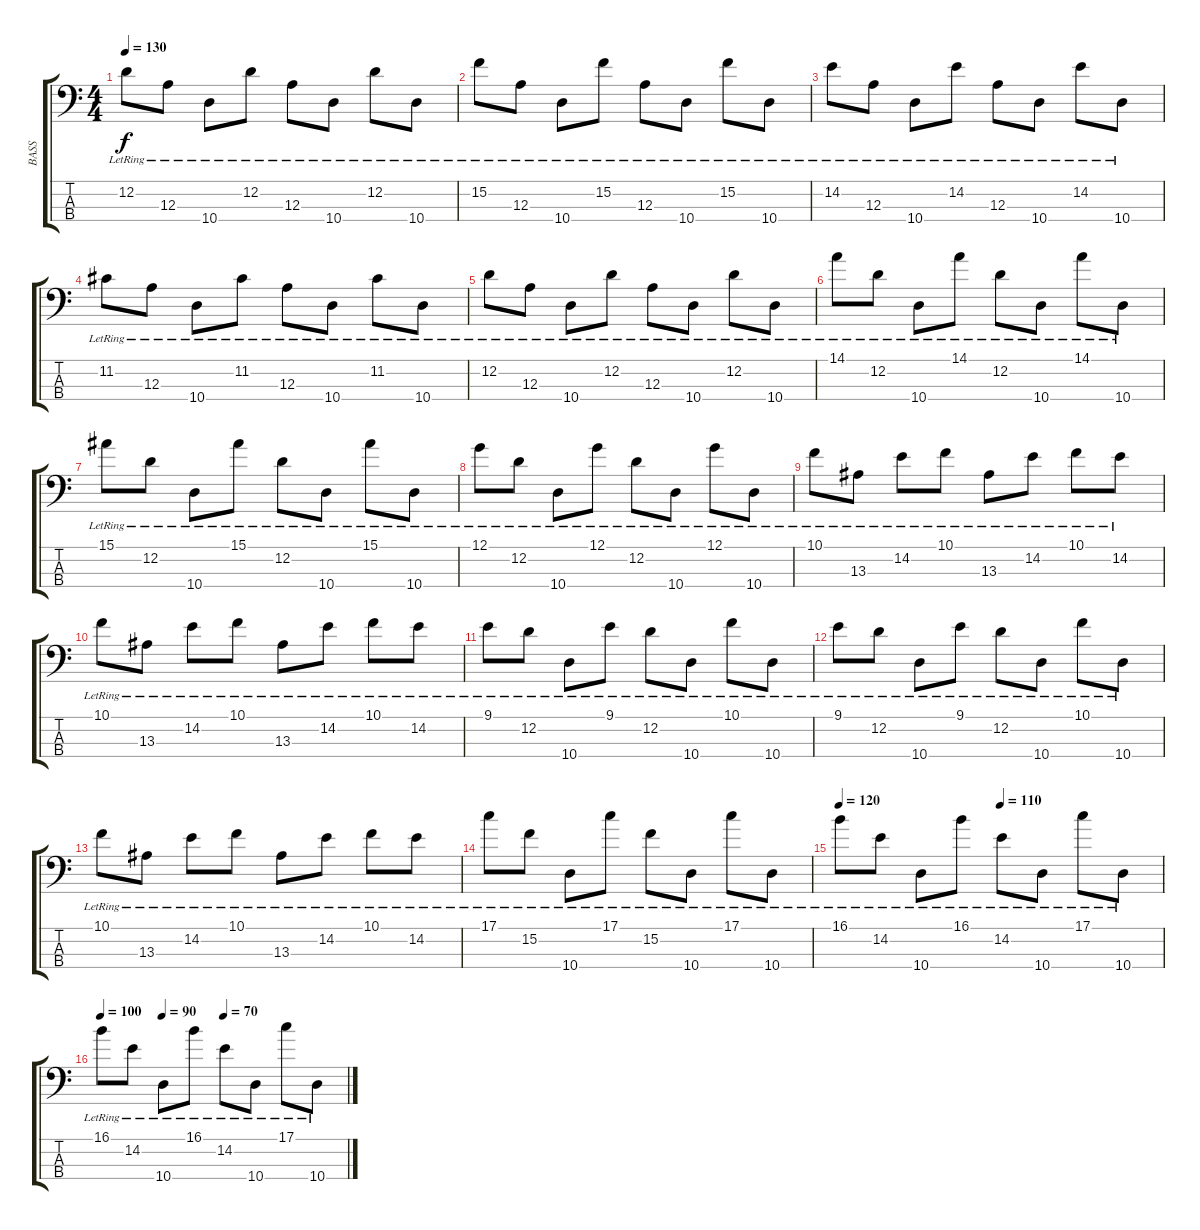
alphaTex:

\track ("BASS" "BASS") {instrument electricbassfinger}
\staff {score tabs}
\tuning (G2 D2 A1 E1) {hide}
\ts (4 4)
\tempo 130
\clef f4
\ks c
12.2{lr}.8{dy f} 12.3{lr}.8 10.4{lr}.8 12.2{lr}.8 12.3{lr}.8 10.4{lr}.8 12.2{lr}.8 10.4{lr}.8 |
15.2{lr}.8 12.3{lr}.8 10.4{lr}.8 15.2{lr}.8 12.3{lr}.8 10.4{lr}.8 15.2{lr}.8 10.4{lr}.8 |
14.2{lr}.8 12.3{lr}.8 10.4{lr}.8 14.2{lr}.8 12.3{lr}.8 10.4{lr}.8 14.2{lr}.8 10.4{lr}.8 |
11.2{lr}.8 12.3{lr}.8 10.4{lr}.8 11.2{lr}.8 12.3{lr}.8 10.4{lr}.8 11.2{lr}.8 10.4{lr}.8 |
12.2{lr}.8 12.3{lr}.8 10.4{lr}.8 12.2{lr}.8 12.3{lr}.8 10.4{lr}.8 12.2{lr}.8 10.4{lr}.8 |
14.1{lr}.8 12.2{lr}.8 10.4{lr}.8 14.1{lr}.8 12.2{lr}.8 10.4{lr}.8 14.1{lr}.8 10.4{lr}.8 |
15.1{lr}.8 12.2{lr}.8 10.4{lr}.8 15.1{lr}.8 12.2{lr}.8 10.4{lr}.8 15.1{lr}.8 10.4{lr}.8 |
12.1{lr}.8 12.2{lr}.8 10.4{lr}.8 12.1{lr}.8 12.2{lr}.8 10.4{lr}.8 12.1{lr}.8 10.4{lr}.8 |
10.1{lr}.8 13.3{lr}.8 14.2{lr}.8 10.1{lr}.8 13.3{lr}.8 14.2{lr}.8 10.1{lr}.8 14.2{lr}.8 |
10.1{lr}.8 13.3{lr}.8 14.2{lr}.8 10.1{lr}.8 13.3{lr}.8 14.2{lr}.8 10.1{lr}.8 14.2{lr}.8 |
9.1{lr}.8 12.2{lr}.8 10.4{lr}.8 9.1{lr}.8 12.2{lr}.8 10.4{lr}.8 10.1{lr}.8 10.4{lr}.8 |
9.1{lr}.8 12.2{lr}.8 10.4{lr}.8 9.1{lr}.8 12.2{lr}.8 10.4{lr}.8 10.1{lr}.8 10.4{lr}.8 |
10.1{lr}.8 13.3{lr}.8 14.2{lr}.8 10.1{lr}.8 13.3{lr}.8 14.2{lr}.8 10.1{lr}.8 14.2{lr}.8 |
17.1{lr}.8 15.2{lr}.8 10.4{lr}.8 17.1{lr}.8 15.2{lr}.8 10.4{lr}.8 17.1{lr}.8 10.4{lr}.8 |
\tempo 120
\tempo (110 0.5)
16.1{lr}.8 14.2{lr}.8 10.4{lr}.8 16.1{lr}.8 14.2{lr}.8 10.4{lr}.8 17.1{lr}.8 10.4{lr}.8 |
\tempo 100
\tempo (90 0.25)
\tempo (70 0.5)
16.1{lr}.8 14.2{lr}.8 10.4{lr}.8 16.1{lr}.8 14.2{lr}.8 10.4{lr}.8 17.1{lr}.8 10.4{lr}.8
